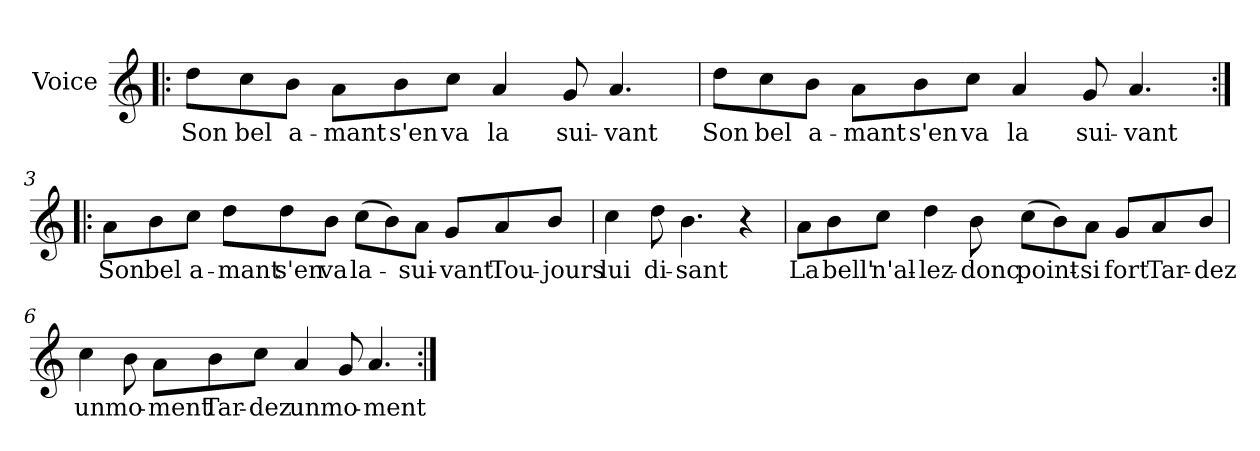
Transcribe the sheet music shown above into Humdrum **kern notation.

**kern	**text
*part1	*part1
*staff1	*staff1
*I"Voice	*
*I'V	*
*clefG2	*
*k[]	*
*C:	*
=1!|:	=1!|:
8dd\L	Son
8cc\	bel
8b\J	a-
8a\L	-mant
8b\	s'en
8cc\J	va
4a/	la
8g/	sui-
4.a/	-vant
=2	=2
8dd\L	Son
8cc\	bel
8b\J	a-
8a\L	-mant
8b\	s'en
8cc\J	va
4a/	la
8g/	sui-
4.a/	-vant
!!LO:LB:g=z
=3:|!|:	=3:|!|:
8a\L	Son
8b\	bel
8cc\J	a-
8dd\L	-mant
8dd\	s'en
8b\J	va
(>8cc\L	la-
8b\)	.
8a\J	-sui-
8g/L	-vant
8a/	Tou-
8b/J	-jours
=4	=4
4cc\	lui
8dd\	di-
4.b\	-sant
4r	.
!!LO:LB:g=z
=5	=5
8a\L	La
8b\	bell'
8cc\J	n'al-
4dd\	-lez-
8b\	-donc
(>8cc\L	point-
8b\)	.
8a\J	-si
8g/L	fort
8a/	Tar-
8b/J	-dez
=6	=6
4cc\	un
8b\	mo-
8a\L	-ment
8b\	Tar-
8cc\J	-dez
4a/	un
8g/	mo-
4.a/	-ment
=:|!	=:|!
*-	*-
